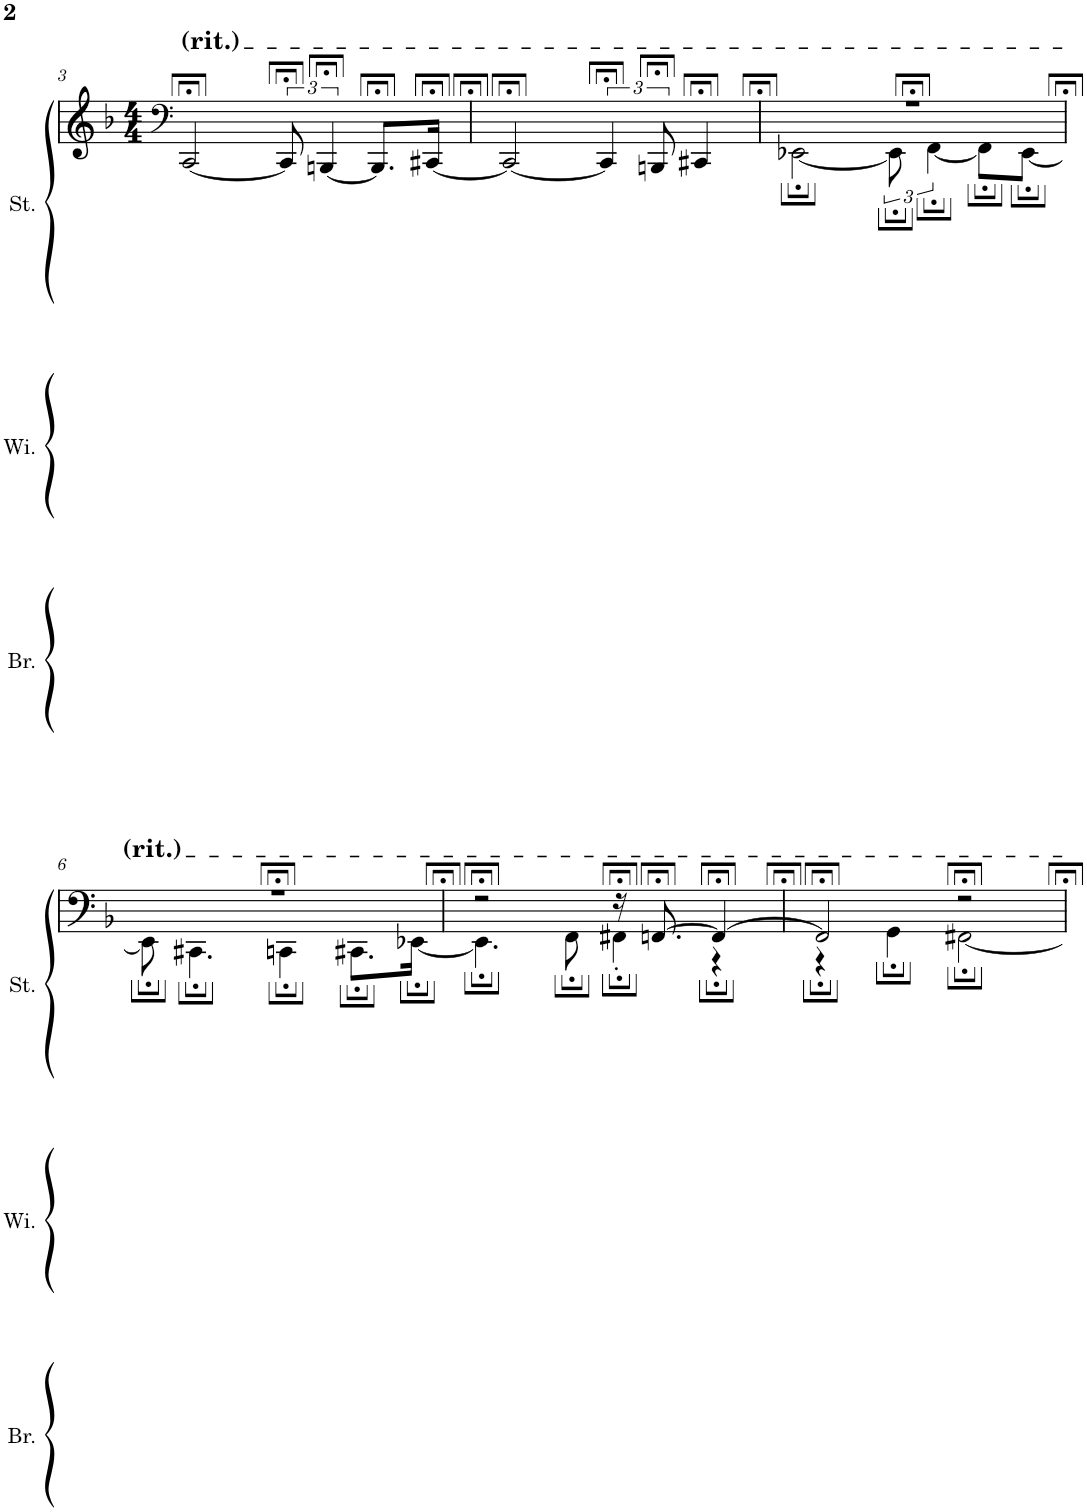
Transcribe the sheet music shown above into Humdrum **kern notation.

**kern	**kern	**kern	**kern	**kern	**kern
*part3	*part3	*part2	*part2	*part1	*part1
*staff6	*staff5	*staff4	*staff3	*staff2	*staff1
*I"Brass	*	*I"Winds	*	*I"Strings	*
*I'Br.	*	*I'Wi.	*	*I'St.	*
!!LO:PB:g=z
*clefF4	*clefG2	*clefF4	*clefG2	*clefF4	*clefF4
*k[b-]	*k[b-]	*k[b-]	*k[b-]	*k[b-]	*k[b-]
*M4/4	*M4/4	*M4/4	*M4/4	*M4/4	*M4/4
=3	=3	=3	=3	=3	=3
1r;<	1r;<	1r;<	1r;<	1r;<	[2CC;</
.	.	.	.	.	12CC;</]
.	.	.	.	.	[6BBBn;</
.	.	.	.	.	8.BBB;</L]
.	.	.	.	.	[16CC#X;</Jk
=4	=4	=4	=4	=4	=4
1r;<	1r;<	1r;<	1r;<	1r;<	2CC#;</_
.	.	.	.	.	6CC#;</]
.	.	.	.	.	12BBBn;</
.	.	.	.	.	4CC#X;</
=5	=5	=5	=5	=5	=5
*	*	*	*	*	*^
1r;<	1r;<	1r;<	1r;<	1r;<	1r;<	[2EE-X;\
.	.	.	.	.	.	12EE-;\]
.	.	.	.	.	.	[6FF;\
.	.	.	.	.	.	8FF;\L]
.	.	.	.	.	.	[8EE-;\J
!!LO:LB:g=z	!!
=6	=6	=6	=6	=6	=6	=6
1r;<	1r;<	1r;<	1r;<	1r;<	1r;<	8EE-;\]
.	.	.	.	.	.	4.CC#X;\
.	.	.	.	.	.	4CCn;\
.	.	.	.	.	.	8.CC#X;\L
.	.	.	.	.	.	[16EE-X;\Jk
=7	=7	=7	=7	=7	=7	=7
1r;<	1r;<	1r;<	1r;<	1r;<	2r;<	4.EE-;\]
.	.	.	.	.	.	8FF;\
.	.	.	.	.	16r;<	4FF#X;'\
.	.	.	.	.	[8.FFn;</	.
.	.	.	.	.	4FF;</_	4r;
=8	=8	=8	=8	=8	=8	=8
1r;<	1r;<	1r;<	1r;<	1r;<	2FF;</]	4r;
.	.	.	.	.	.	4GG;\
.	.	.	.	.	2r;<	[2FF#X;\
*	*	*	*	*	*v	*v
=	=	=	=	=	=
*-	*-	*-	*-	*-	*-
